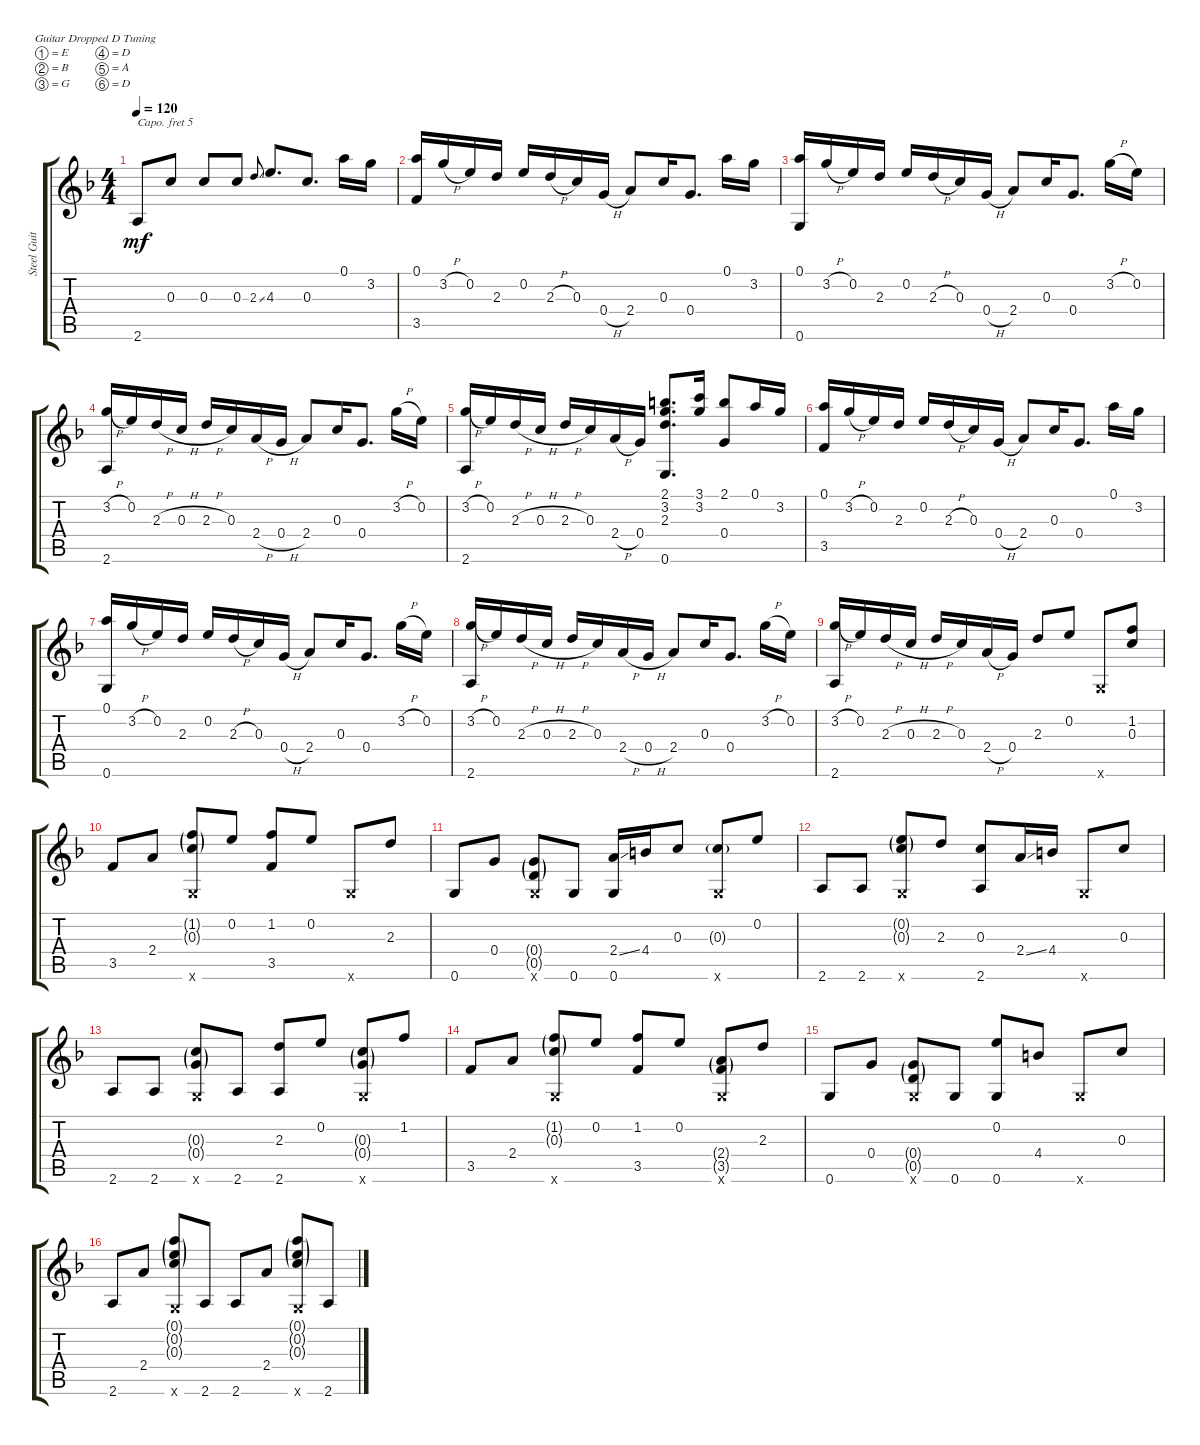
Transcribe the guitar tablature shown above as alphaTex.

\defaultSystemsLayout 4
\bracketExtendMode groupsimilarinstruments
\otherSystemsTrackNameOrientation horizontal
\track ("Steel Guitar" "Steel Guit") {instrument acousticguitarsteel}
\staff {score tabs}
\capo 5
\tuning (E4 B3 G3 D3 A2 D2)
\ts (4 4)
\tempo 120
\clef g2
\ks f
2.6{acc forcenatural}.8{dy mf beam Up} 0.3{acc forcenatural}.8{beam Up} 0.3{acc forcenatural}.8{beam Up} 0.3{acc forcenatural}.8{beam Up} 2.3{ss acc forcenatural}.8{gr onbeat beam Up} 4.3{acc forcenatural}.8{d beam Up} 0.3{acc forcenatural}.8{d beam Up} 0.1{acc forcenatural}.16{beam Down} 3.2{acc forcenatural}.16{beam Down} |
(0.1{acc forcenatural} 3.5{acc forcenatural}).16{beam Up} 3.2{h acc forcenatural}.16{beam Up} 0.2{acc forcenatural}.16{beam Up} 2.3{acc forcenatural}.16{beam Up} 0.2{acc forcenatural}.16{beam Up} 2.3{h acc forcenatural}.16{beam Up} 0.3{acc forcenatural}.16{beam Up} 0.4{h acc forcenatural}.16{beam Up} 2.4{acc forcenatural}.8{beam Up} 0.3{acc forcenatural}.16{beam Up} 0.4{acc forcenatural}.8{d beam Up} 0.1{acc forcenatural}.16{beam Down} 3.2{acc forcenatural}.16{beam Down} |
(0.1{acc forcenatural} 0.6{acc forcenatural}).16{beam Up} 3.2{h acc forcenatural}.16{beam Up} 0.2{acc forcenatural}.16{beam Up} 2.3{acc forcenatural}.16{beam Up} 0.2{acc forcenatural}.16{beam Up} 2.3{h acc forcenatural}.16{beam Up} 0.3{acc forcenatural}.16{beam Up} 0.4{h acc forcenatural}.16{beam Up} 2.4{acc forcenatural}.8{beam Up} 0.3{acc forcenatural}.16{beam Up} 0.4{acc forcenatural}.8{d beam Up} 3.2{h acc forcenatural}.16{beam Down} 0.2{acc forcenatural}.16{beam Down} |
(2.6{acc forcenatural} 3.2{h acc forcenatural}).16{beam Up} 0.2{acc forcenatural}.16{beam Up} 2.3{h acc forcenatural}.16{beam Up} 0.3{h acc forcenatural}.16{beam Up} 2.3{h acc forcenatural}.16{beam Up} 0.3{acc forcenatural}.16{beam Up} 2.4{h acc forcenatural}.16{beam Up} 0.4{h acc forcenatural}.16{beam Up} 2.4{acc forcenatural}.8{beam Up} 0.3{acc forcenatural}.16{beam Up} 0.4{acc forcenatural}.8{d beam Up} 3.2{h acc forcenatural}.16{beam Down} 0.2{acc forcenatural}.16{beam Down} |
(2.6{acc forcenatural} 3.2{h acc forcenatural}).16{beam Up} 0.2{acc forcenatural}.16{beam Up} 2.3{h acc forcenatural}.16{beam Up} 0.3{h acc forcenatural}.16{beam Up} 2.3{h acc forcenatural}.16{beam Up} 0.3{acc forcenatural}.16{beam Up} 2.4{h acc forcenatural}.16{beam Up} 0.4{acc forcenatural}.16{beam Up} (2.1{acc #} 3.2{acc forcenatural} 2.3{acc forcenatural} 0.6{acc forcenatural}).8{d beam Up} (3.1{acc forcenatural} 3.2{acc forcenatural}).16{beam Up} (2.1{acc #} 0.4{acc forcenatural}).8{beam Up} 0.1{acc forcenatural}.16{beam Up} 3.2{acc forcenatural}.16{beam Up} |
(0.1{acc forcenatural} 3.5{acc forcenatural}).16{beam Up} 3.2{h acc forcenatural}.16{beam Up} 0.2{acc forcenatural}.16{beam Up} 2.3{acc forcenatural}.16{beam Up} 0.2{acc forcenatural}.16{beam Up} 2.3{h acc forcenatural}.16{beam Up} 0.3{acc forcenatural}.16{beam Up} 0.4{h acc forcenatural}.16{beam Up} 2.4{acc forcenatural}.8{beam Up} 0.3{acc forcenatural}.16{beam Up} 0.4{acc forcenatural}.8{d beam Up} 0.1{acc forcenatural}.16{beam Down} 3.2{acc forcenatural}.16{beam Down} |
(0.1{acc forcenatural} 0.6{acc forcenatural}).16{beam Up} 3.2{h acc forcenatural}.16{beam Up} 0.2{acc forcenatural}.16{beam Up} 2.3{acc forcenatural}.16{beam Up} 0.2{acc forcenatural}.16{beam Up} 2.3{h acc forcenatural}.16{beam Up} 0.3{acc forcenatural}.16{beam Up} 0.4{h acc forcenatural}.16{beam Up} 2.4{acc forcenatural}.8{beam Up} 0.3{acc forcenatural}.16{beam Up} 0.4{acc forcenatural}.8{d beam Up} 3.2{h acc forcenatural}.16{beam Down} 0.2{acc forcenatural}.16{beam Down} |
(2.6{acc forcenatural} 3.2{h acc forcenatural}).16{beam Up} 0.2{acc forcenatural}.16{beam Up} 2.3{h acc forcenatural}.16{beam Up} 0.3{h acc forcenatural}.16{beam Up} 2.3{h acc forcenatural}.16{beam Up} 0.3{acc forcenatural}.16{beam Up} 2.4{h acc forcenatural}.16{beam Up} 0.4{h acc forcenatural}.16{beam Up} 2.4{acc forcenatural}.8{beam Up} 0.3{acc forcenatural}.16{beam Up} 0.4{acc forcenatural}.8{d beam Up} 3.2{h acc forcenatural}.16{beam Down} 0.2{acc forcenatural}.16{beam Down} |
(2.6{acc forcenatural} 3.2{h acc forcenatural}).16{beam Up} 0.2{acc forcenatural}.16{beam Up} 2.3{h acc forcenatural}.16{beam Up} 0.3{h acc forcenatural}.16{beam Up} 2.3{h acc forcenatural}.16{beam Up} 0.3{acc forcenatural}.16{beam Up} 2.4{h acc forcenatural}.16{beam Up} 0.4{acc forcenatural}.16{beam Up} 2.3{acc forcenatural}.8{beam Up} 0.2{acc forcenatural}.8{beam Up} 0.6{x acc forcenatural}.8{beam Up} (1.2{acc forcenatural} 0.3{acc forcenatural}).8{beam Up} |
3.5{acc forcenatural}.8{beam Up} 2.4{acc forcenatural}.8{beam Up} (0.6{x acc forcenatural} 1.2{g acc forcenatural} 0.3{g acc forcenatural}).8{beam Up} 0.2{acc forcenatural}.8{beam Up} (1.2{acc forcenatural} 3.5{acc forcenatural}).8{beam Up} 0.2{acc forcenatural}.8{beam Up} 0.6{x acc forcenatural}.8{beam Up} 2.3{acc forcenatural}.8{beam Up} |
0.6{acc forcenatural}.8{beam Up} 0.4{acc forcenatural}.8{beam Up} (0.6{x acc forcenatural} 0.4{g acc forcenatural} 0.5{g acc forcenatural}).8{beam Up} 0.6{acc forcenatural}.8{beam Up} (0.6{acc forcenatural} 2.4{ss acc forcenatural}).16{beam Up} 4.4{acc #}.16{beam Up} 0.3{acc forcenatural}.8{beam Up} (0.6{x acc forcenatural} 0.3{g acc forcenatural}).8{beam Up} 0.2{acc forcenatural}.8{beam Up} |
2.6{acc forcenatural}.8{beam Up} 2.6{acc forcenatural}.8{beam Up} (0.6{x acc forcenatural} 0.2{g acc forcenatural} 0.3{g acc forcenatural}).8{beam Up} 2.3{acc forcenatural}.8{beam Up} (0.3{acc forcenatural} 2.6{acc forcenatural}).8{beam Up} 2.4{ss acc forcenatural}.16{beam Up} 4.4{acc #}.16{beam Up} 0.6{x acc forcenatural}.8{beam Up} 0.3{acc forcenatural}.8{beam Up} |
2.6{acc forcenatural}.8{beam Up} 2.6{acc forcenatural}.8{beam Up} (0.6{x acc forcenatural} 0.4{g acc forcenatural} 0.3{g acc forcenatural}).8{beam Up} 2.6{acc forcenatural}.8{beam Up} (2.3{acc forcenatural} 2.6{acc forcenatural}).8{beam Up} 0.2{acc forcenatural}.8{beam Up} (0.6{x acc forcenatural} 0.3{g acc forcenatural} 0.4{g acc forcenatural}).8{beam Up} 1.2{acc forcenatural}.8{beam Up} |
3.5{acc forcenatural}.8{beam Up} 2.4{acc forcenatural}.8{beam Up} (0.6{x acc forcenatural} 1.2{g acc forcenatural} 0.3{g acc forcenatural}).8{beam Up} 0.2{acc forcenatural}.8{beam Up} (1.2{acc forcenatural} 3.5{acc forcenatural}).8{beam Up} 0.2{acc forcenatural}.8{beam Up} (0.6{x acc forcenatural} 2.4{g acc forcenatural} 3.5{g acc forcenatural}).8{beam Up} 2.3{acc forcenatural}.8{beam Up} |
0.6{acc forcenatural}.8{beam Up} 0.4{acc forcenatural}.8{beam Up} (0.6{x acc forcenatural} 0.4{g acc forcenatural} 0.5{g acc forcenatural}).8{beam Up} 0.6{acc forcenatural}.8{beam Up} (0.6{acc forcenatural} 0.2{acc forcenatural}).8{beam Up} 4.4{acc #}.8{beam Up} 0.6{x acc forcenatural}.8{beam Up} 0.3{acc forcenatural}.8{beam Up} |
2.6{acc forcenatural}.8{beam Up} 2.4{acc forcenatural}.8{beam Up} (0.6{x acc forcenatural} 0.1{g acc forcenatural} 0.2{g acc forcenatural} 0.3{g acc forcenatural}).8{beam Up} 2.6{acc forcenatural}.8{beam Up} 2.6{acc forcenatural}.8{beam Up} 2.4{acc forcenatural}.8{beam Up} (0.6{x acc forcenatural} 0.1{g acc forcenatural} 0.2{g acc forcenatural} 0.3{g acc forcenatural}).8{beam Up} 2.6{acc forcenatural}.8{beam Up}
